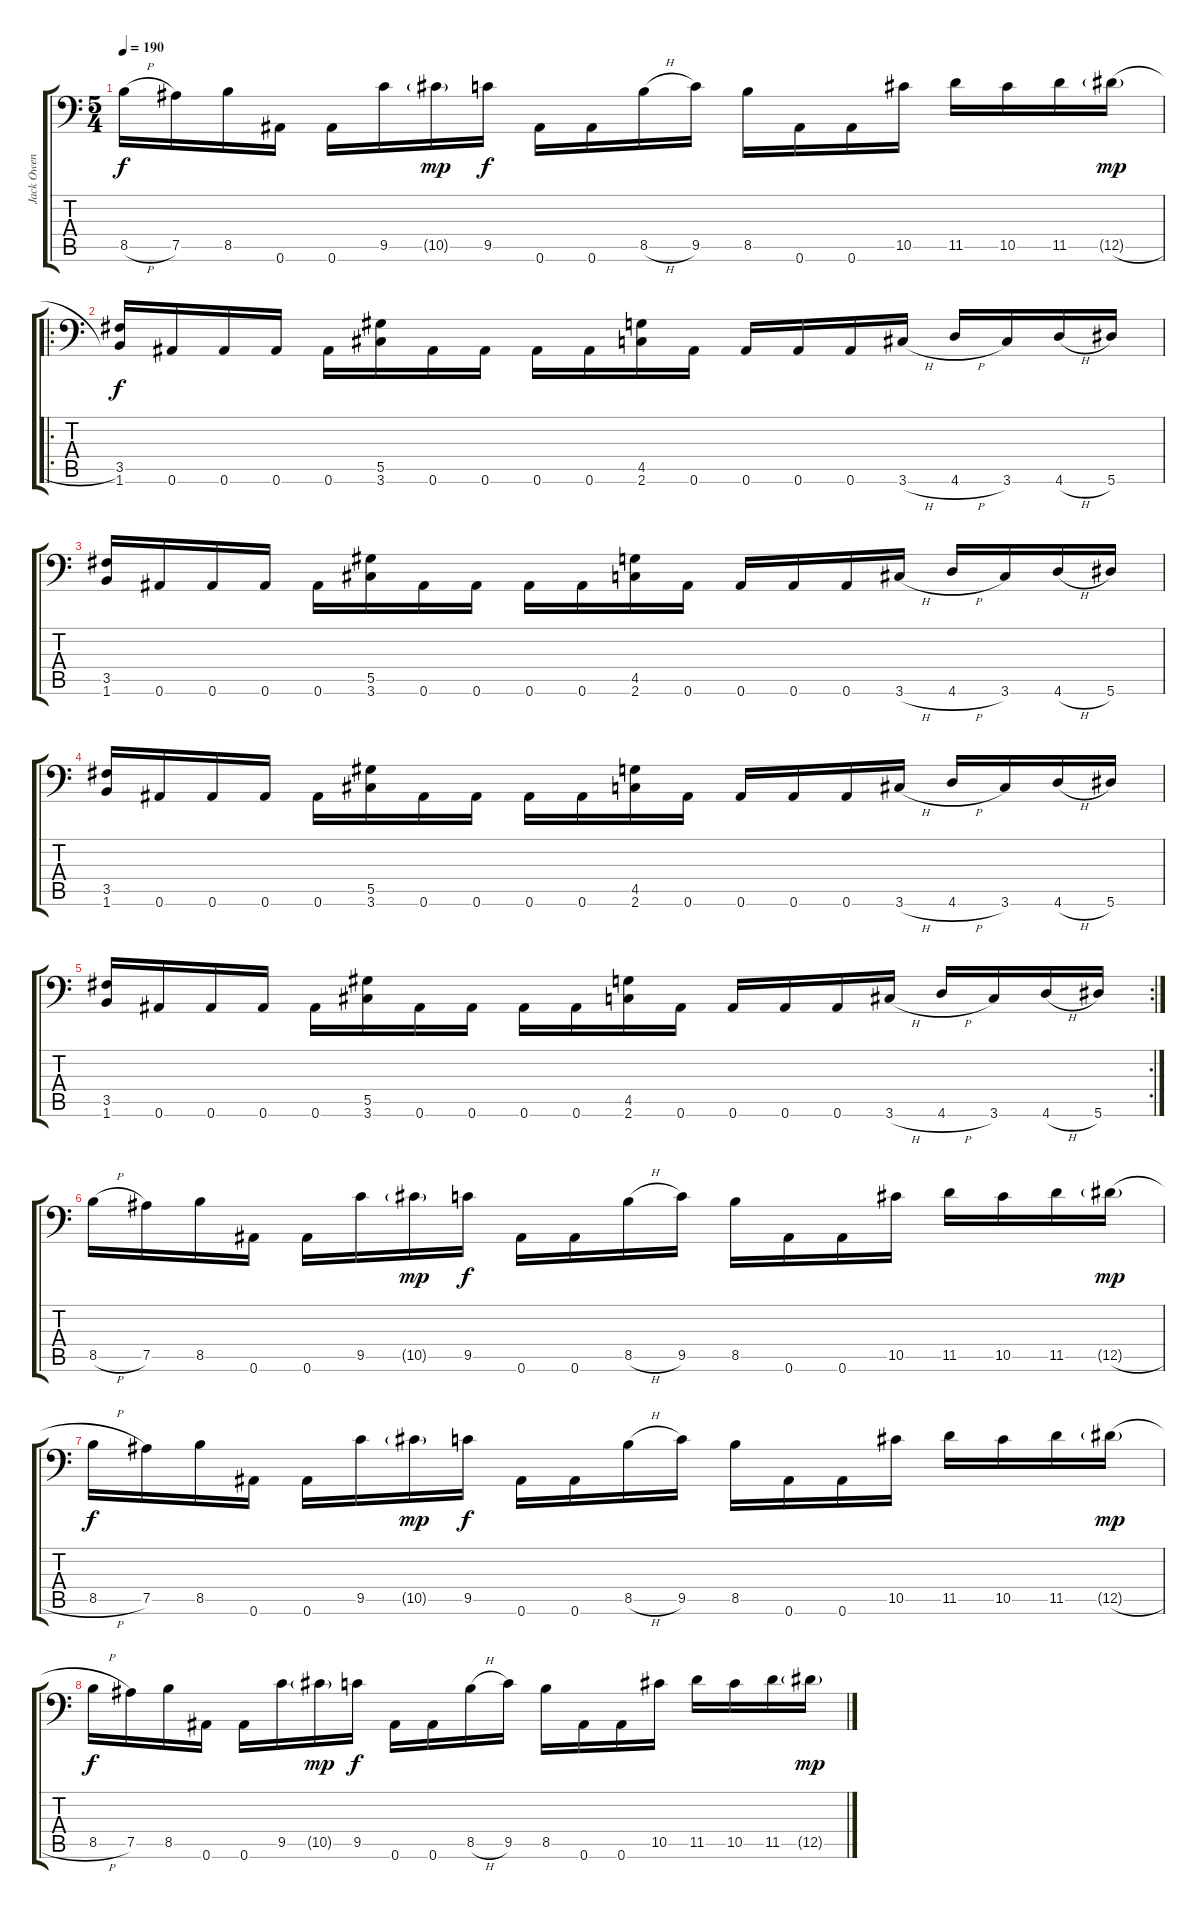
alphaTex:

\track ("Jack Owen" "Jack Owen") {instrument distortionguitar}
\staff {score tabs}
\tuning (Bb3 F3 Db3 Ab2 Eb2 Bb1) {hide}
\ts (5 4)
\tempo 190
\clef f4
\ks c
8.5{h}.16{dy f} 7.5.16 8.5.16 0.6.16 0.6.16 9.5.16 10.5{g}.16{dy mp} 9.5.16{dy f} 0.6.16 0.6.16 8.5{h}.16 9.5.16 8.5.16 0.6.16 0.6.16 10.5.16 11.5.16 10.5.16 11.5.16 12.5{h g}.16{dy mp} |
\ro
(3.5 1.6).16{dy f} 0.6.16 0.6.16 0.6.16 0.6.16 (5.5 3.6).16 0.6.16 0.6.16 0.6.16 0.6.16 (4.5 2.6).16 0.6.16 0.6.16 0.6.16 0.6.16 3.6{h}.16 4.6{h}.16 3.6.16 4.6{h}.16 5.6.16 |
(3.5 1.6).16 0.6.16 0.6.16 0.6.16 0.6.16 (5.5 3.6).16 0.6.16 0.6.16 0.6.16 0.6.16 (4.5 2.6).16 0.6.16 0.6.16 0.6.16 0.6.16 3.6{h}.16 4.6{h}.16 3.6.16 4.6{h}.16 5.6.16 |
(3.5 1.6).16 0.6.16 0.6.16 0.6.16 0.6.16 (5.5 3.6).16 0.6.16 0.6.16 0.6.16 0.6.16 (4.5 2.6).16 0.6.16 0.6.16 0.6.16 0.6.16 3.6{h}.16 4.6{h}.16 3.6.16 4.6{h}.16 5.6.16 |
\rc 2
(3.5 1.6).16 0.6.16 0.6.16 0.6.16 0.6.16 (5.5 3.6).16 0.6.16 0.6.16 0.6.16 0.6.16 (4.5 2.6).16 0.6.16 0.6.16 0.6.16 0.6.16 3.6{h}.16 4.6{h}.16 3.6.16 4.6{h}.16 5.6.16 |
8.5{h}.16 7.5.16 8.5.16 0.6.16 0.6.16 9.5.16 10.5{g}.16{dy mp} 9.5.16{dy f} 0.6.16 0.6.16 8.5{h}.16 9.5.16 8.5.16 0.6.16 0.6.16 10.5.16 11.5.16 10.5.16 11.5.16 12.5{h g}.16{dy mp} |
8.5{h}.16{dy f} 7.5.16 8.5.16 0.6.16 0.6.16 9.5.16 10.5{g}.16{dy mp} 9.5.16{dy f} 0.6.16 0.6.16 8.5{h}.16 9.5.16 8.5.16 0.6.16 0.6.16 10.5.16 11.5.16 10.5.16 11.5.16 12.5{h g}.16{dy mp} |
8.5{h}.16{dy f} 7.5.16 8.5.16 0.6.16 0.6.16 9.5.16 10.5{g}.16{dy mp} 9.5.16{dy f} 0.6.16 0.6.16 8.5{h}.16 9.5.16 8.5.16 0.6.16 0.6.16 10.5.16 11.5.16 10.5.16 11.5.16 12.5{h g}.16{dy mp}
